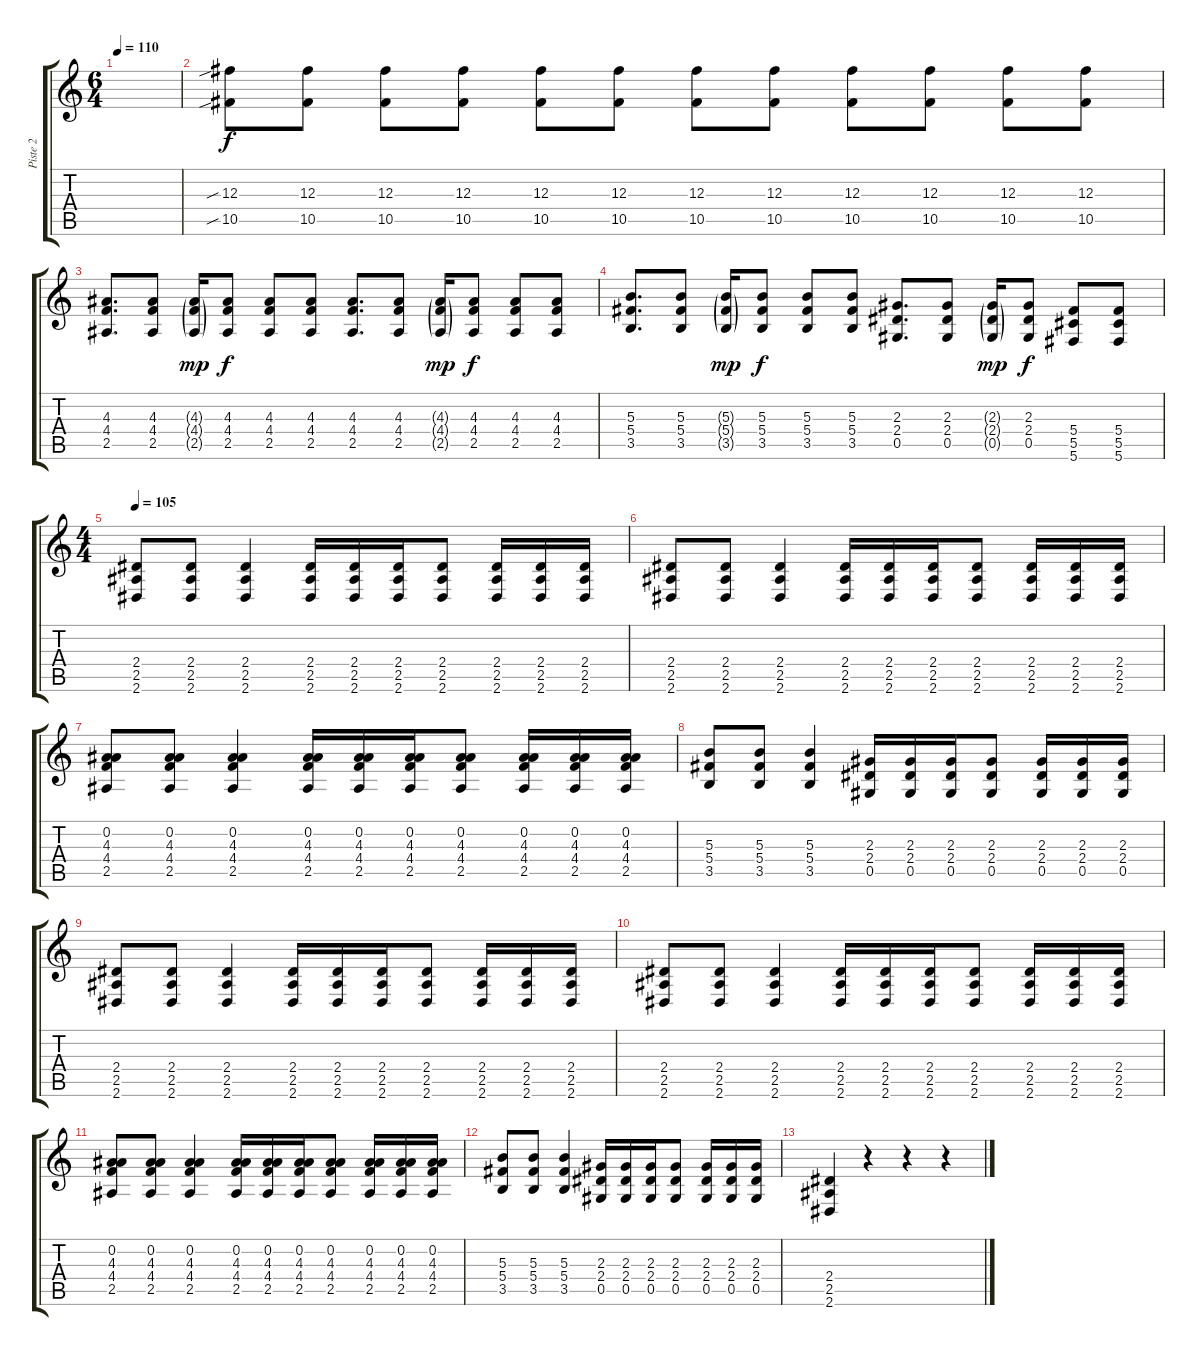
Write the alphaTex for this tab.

\track ("Piste 2" "Piste 2") {instrument overdrivenguitar}
\staff {score tabs}
\tuning (Eb4 Bb3 Gb3 Db3 Ab2 Db2) {hide}
\ts (6 4)
\tempo 110
\clef g2
\ks c
|
(12.3{sib} 10.5{sib}).8 (12.3 10.5).8 (12.3 10.5).8 (12.3 10.5).8 (12.3 10.5).8 (12.3 10.5).8 (12.3 10.5).8 (12.3 10.5).8 (12.3 10.5).8 (12.3 10.5).8 (12.3 10.5).8 (12.3 10.5).8 |
(4.3 4.4 2.5).8{d} (4.3 4.4 2.5).8 (4.3{g} 4.4{g} 2.5{g}).16{dy mp} (4.3 4.4 2.5).8{dy f} (4.3 4.4 2.5).8 (4.3 4.4 2.5).8 (4.3 4.4 2.5).8{d} (4.3 4.4 2.5).8 (4.3{g} 4.4{g} 2.5{g}).16{dy mp} (4.3 4.4 2.5).8{dy f} (4.3 4.4 2.5).8 (4.3 4.4 2.5).8 |
(5.3 5.4 3.5).8{d} (5.3 5.4 3.5).8 (5.3{g} 5.4{g} 3.5{g}).16{dy mp} (5.3 5.4 3.5).8{dy f} (5.3 5.4 3.5).8 (5.3 5.4 3.5).8 (2.3 2.4 0.5).8{d} (2.3 2.4 0.5).8 (2.3{g} 2.4{g} 0.5{g}).16{dy mp} (2.3 2.4 0.5).8{dy f} (5.4 5.5 5.6).8 (5.4 5.5 5.6).8 |
\ts (4 4)
\tempo 105
(2.4 2.5 2.6).8 (2.4 2.5 2.6).8 (2.4 2.5 2.6).4 (2.4 2.5 2.6).16 (2.4 2.5 2.6).16 (2.4 2.5 2.6).16 (2.4 2.5 2.6).8 (2.4 2.5 2.6).16 (2.4 2.5 2.6).16 (2.4 2.5 2.6).16 |
(2.4 2.5 2.6).8 (2.4 2.5 2.6).8 (2.4 2.5 2.6).4 (2.4 2.5 2.6).16 (2.4 2.5 2.6).16 (2.4 2.5 2.6).16 (2.4 2.5 2.6).8 (2.4 2.5 2.6).16 (2.4 2.5 2.6).16 (2.4 2.5 2.6).16 |
(0.2 4.3 4.4 2.5).8 (0.2 4.3 4.4 2.5).8 (0.2 4.3 4.4 2.5).4 (0.2 4.3 4.4 2.5).16 (0.2 4.3 4.4 2.5).16 (0.2 4.3 4.4 2.5).16 (0.2 4.3 4.4 2.5).8 (0.2 4.3 4.4 2.5).16 (0.2 4.3 4.4 2.5).16 (0.2 4.3 4.4 2.5).16 |
(5.3 5.4 3.5).8 (5.3 5.4 3.5).8 (5.3 5.4 3.5).4 (2.3 2.4 0.5).16 (2.3 2.4 0.5).16 (2.3 2.4 0.5).16 (2.3 2.4 0.5).8 (2.3 2.4 0.5).16 (2.3 2.4 0.5).16 (2.3 2.4 0.5).16 |
(2.4 2.5 2.6).8 (2.4 2.5 2.6).8 (2.4 2.5 2.6).4 (2.4 2.5 2.6).16 (2.4 2.5 2.6).16 (2.4 2.5 2.6).16 (2.4 2.5 2.6).8 (2.4 2.5 2.6).16 (2.4 2.5 2.6).16 (2.4 2.5 2.6).16 |
(2.4 2.5 2.6).8 (2.4 2.5 2.6).8 (2.4 2.5 2.6).4 (2.4 2.5 2.6).16 (2.4 2.5 2.6).16 (2.4 2.5 2.6).16 (2.4 2.5 2.6).8 (2.4 2.5 2.6).16 (2.4 2.5 2.6).16 (2.4 2.5 2.6).16 |
(0.2 4.3 4.4 2.5).8 (0.2 4.3 4.4 2.5).8 (0.2 4.3 4.4 2.5).4 (0.2 4.3 4.4 2.5).16 (0.2 4.3 4.4 2.5).16 (0.2 4.3 4.4 2.5).16 (0.2 4.3 4.4 2.5).8 (0.2 4.3 4.4 2.5).16 (0.2 4.3 4.4 2.5).16 (0.2 4.3 4.4 2.5).16 |
(5.3 5.4 3.5).8 (5.3 5.4 3.5).8 (5.3 5.4 3.5).4 (2.3 2.4 0.5).16 (2.3 2.4 0.5).16 (2.3 2.4 0.5).16 (2.3 2.4 0.5).8 (2.3 2.4 0.5).16 (2.3 2.4 0.5).16 (2.3 2.4 0.5).16 |
(2.4 2.5 2.6).4 r.4 r.4 r.4
